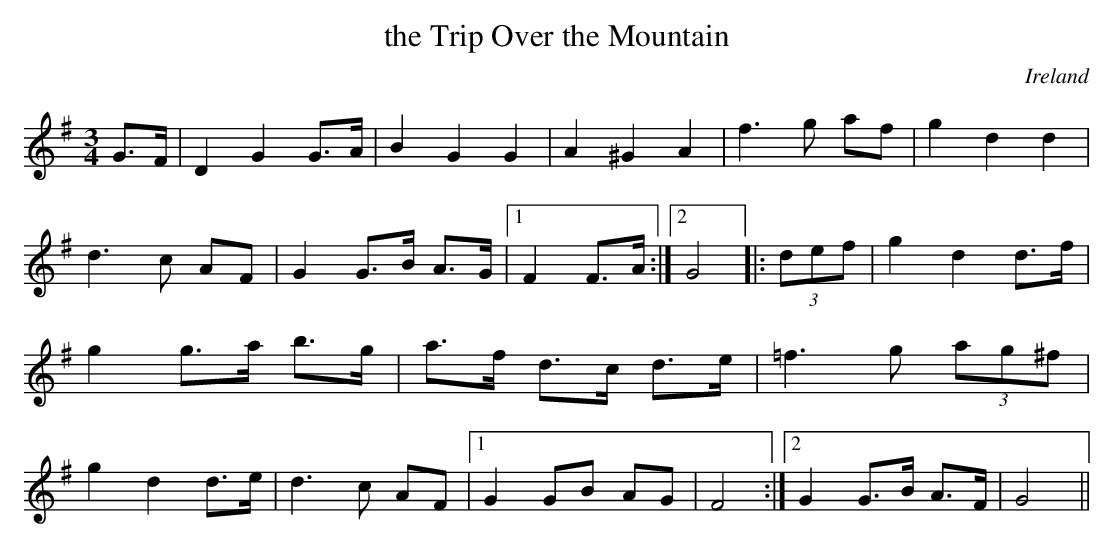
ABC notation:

X:1
T:the Trip Over the Mountain
M:3/4
O:Ireland
K:G major
G>F|\
D2G2 G>A|B2G2 G2|A2^G2 A2|f3g af|\
g2d2 d2|d3c AF|G2G>B A>G |1 F2F>A :|2 G4 ||\
|:(3def|\
g2d2 d>f|g2g>a b>g|a>f d>c d>e|=f3g (3ag^f|\
g2d2 d>e|d3c AF |1 G2GB AG|F4 :|2 G2G>B A>F|G4||
